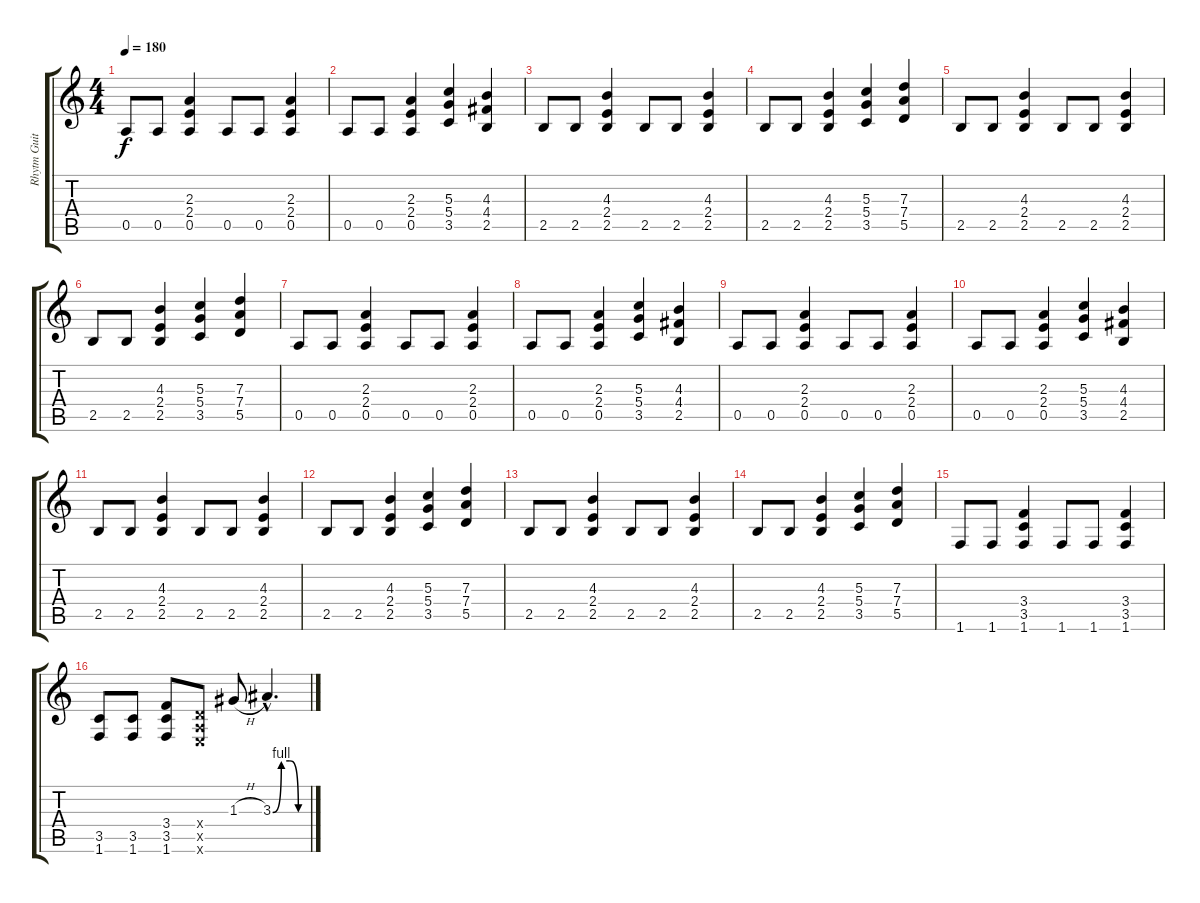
\track ("Rhytm Guitar" "Rhytm Guit") {instrument distortionguitar}
\staff {score tabs}
\tuning (E4 B3 G3 D3 A2 E2) {hide}
\ts (4 4)
\tempo 180
\clef g2
\ks c
0.5.8{dy f} 0.5.8 (2.3 2.4 0.5).4 0.5.8 0.5.8 (2.3 2.4 0.5).4 |
0.5.8 0.5.8 (2.3 2.4 0.5).4 (5.3 5.4 3.5).4 (4.3 4.4 2.5).4 |
2.5.8 2.5.8 (4.3 2.4 2.5).4 2.5.8 2.5.8 (4.3 2.4 2.5).4 |
2.5.8 2.5.8 (4.3 2.4 2.5).4 (5.3 5.4 3.5).4 (7.3 7.4 5.5).4 |
2.5.8 2.5.8 (4.3 2.4 2.5).4 2.5.8 2.5.8 (4.3 2.4 2.5).4 |
2.5.8 2.5.8 (4.3 2.4 2.5).4 (5.3 5.4 3.5).4 (7.3 7.4 5.5).4 |
0.5.8 0.5.8 (2.3 2.4 0.5).4 0.5.8 0.5.8 (2.3 2.4 0.5).4 |
0.5.8 0.5.8 (2.3 2.4 0.5).4 (5.3 5.4 3.5).4 (4.3 4.4 2.5).4 |
0.5.8 0.5.8 (2.3 2.4 0.5).4 0.5.8 0.5.8 (2.3 2.4 0.5).4 |
0.5.8 0.5.8 (2.3 2.4 0.5).4 (5.3 5.4 3.5).4 (4.3 4.4 2.5).4 |
2.5.8 2.5.8 (4.3 2.4 2.5).4 2.5.8 2.5.8 (4.3 2.4 2.5).4 |
2.5.8 2.5.8 (4.3 2.4 2.5).4 (5.3 5.4 3.5).4 (7.3 7.4 5.5).4 |
2.5.8 2.5.8 (4.3 2.4 2.5).4 2.5.8 2.5.8 (4.3 2.4 2.5).4 |
2.5.8 2.5.8 (4.3 2.4 2.5).4 (5.3 5.4 3.5).4 (7.3 7.4 5.5).4 |
1.6.8 1.6.8 (3.4 3.5 1.6).4 1.6.8 1.6.8 (3.4 3.5 1.6).4 |
(3.5 1.6).8 (3.5 1.6).8 (3.4 3.5 1.6).8 (0.4{x} 0.5{x} 0.6{x}).8 1.3{h}.8 3.3{be (custom 0 0 15 4 30 4 45 0 60 0) hac}.4{d}
